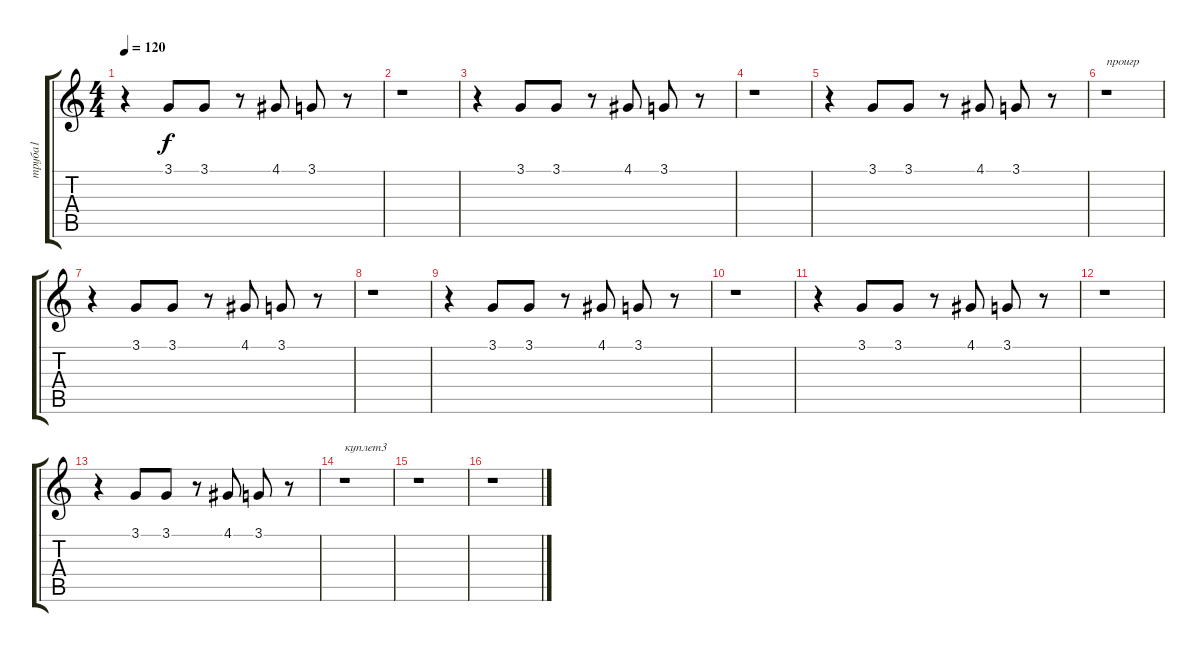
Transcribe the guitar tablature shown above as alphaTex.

\track ("труба1" "труба1") {instrument trumpet}
\staff {score tabs}
\tuning (E4 B3 G3 D3 A2 E2) {hide}
\ts (4 4)
\tempo 120
\clef g2
\ks c
r.4{dy f} 3.1.8 3.1.8 r.8 4.1.8 3.1.8 r.8 |
r.1 |
r.4 3.1.8 3.1.8 r.8 4.1.8 3.1.8 r.8 |
r.1 |
r.4 3.1.8 3.1.8 r.8 4.1.8 3.1.8 r.8 |
r.1{txt "проигр"} |
r.4 3.1.8 3.1.8 r.8 4.1.8 3.1.8 r.8 |
r.1 |
r.4 3.1.8 3.1.8 r.8 4.1.8 3.1.8 r.8 |
r.1 |
r.4 3.1.8 3.1.8 r.8 4.1.8 3.1.8 r.8 |
r.1 |
r.4 3.1.8 3.1.8 r.8 4.1.8 3.1.8 r.8 |
r.1{txt "куплет3"} |
r.1 |
r.1
